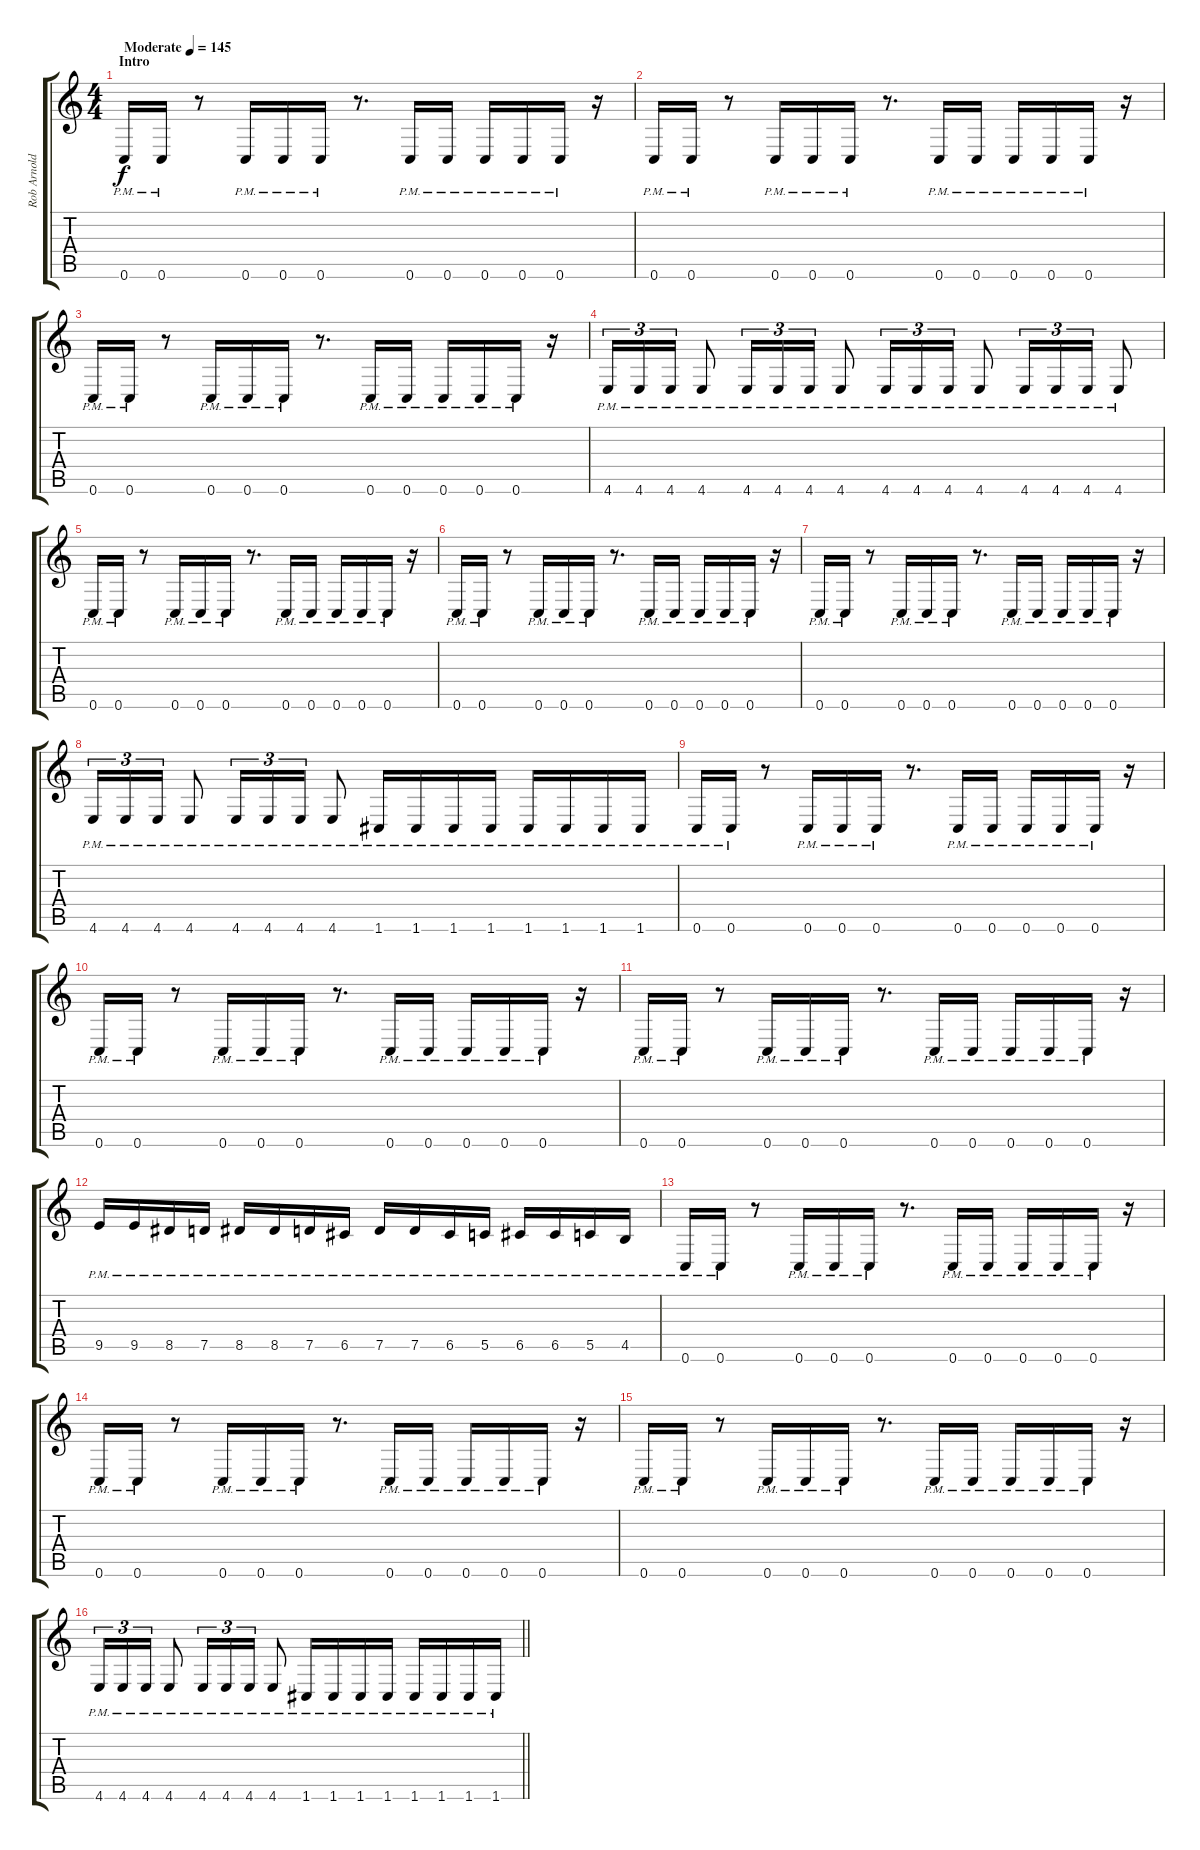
\track ("Rob Arnold" "Rob Arnold") {instrument overdrivenguitar}
\staff {score tabs}
\tuning (D4 A3 F3 C3 G2 C2) {hide}
\ts (4 4)
\section ("" "Intro")
\tempo (145 "Moderate")
\clef g2
\ks c
0.6{pm}.16{dy f instrument overdrivenguitar} 0.6{pm}.16 r.8 0.6{pm}.16 0.6{pm}.16 0.6{pm}.16 r.8{d} 0.6{pm}.16 0.6{pm}.16 0.6{pm}.16 0.6{pm}.16 0.6{pm}.16 r.16 |
0.6{pm}.16 0.6{pm}.16 r.8 0.6{pm}.16 0.6{pm}.16 0.6{pm}.16 r.8{d} 0.6{pm}.16 0.6{pm}.16 0.6{pm}.16 0.6{pm}.16 0.6{pm}.16 r.16 |
0.6{pm}.16 0.6{pm}.16 r.8 0.6{pm}.16 0.6{pm}.16 0.6{pm}.16 r.8{d} 0.6{pm}.16 0.6{pm}.16 0.6{pm}.16 0.6{pm}.16 0.6{pm}.16 r.16 |
4.6{pm}.16{tu (3 2)} 4.6{pm}.16{tu (3 2)} 4.6{pm}.16{tu (3 2)} 4.6{pm}.8 4.6{pm}.16{tu (3 2)} 4.6{pm}.16{tu (3 2)} 4.6{pm}.16{tu (3 2)} 4.6{pm}.8 4.6{pm}.16{tu (3 2)} 4.6{pm}.16{tu (3 2)} 4.6{pm}.16{tu (3 2)} 4.6{pm}.8 4.6{pm}.16{tu (3 2)} 4.6{pm}.16{tu (3 2)} 4.6{pm}.16{tu (3 2)} 4.6{pm}.8 |
0.6{pm}.16 0.6{pm}.16 r.8 0.6{pm}.16 0.6{pm}.16 0.6{pm}.16 r.8{d} 0.6{pm}.16 0.6{pm}.16 0.6{pm}.16 0.6{pm}.16 0.6{pm}.16 r.16 |
0.6{pm}.16 0.6{pm}.16 r.8 0.6{pm}.16 0.6{pm}.16 0.6{pm}.16 r.8{d} 0.6{pm}.16 0.6{pm}.16 0.6{pm}.16 0.6{pm}.16 0.6{pm}.16 r.16 |
0.6{pm}.16 0.6{pm}.16 r.8 0.6{pm}.16 0.6{pm}.16 0.6{pm}.16 r.8{d} 0.6{pm}.16 0.6{pm}.16 0.6{pm}.16 0.6{pm}.16 0.6{pm}.16 r.16 |
4.6{pm}.16{tu (3 2)} 4.6{pm}.16{tu (3 2)} 4.6{pm}.16{tu (3 2)} 4.6{pm}.8 4.6{pm}.16{tu (3 2)} 4.6{pm}.16{tu (3 2)} 4.6{pm}.16{tu (3 2)} 4.6{pm}.8 1.6{pm}.16 1.6{pm}.16 1.6{pm}.16 1.6{pm}.16 1.6{pm}.16 1.6{pm}.16 1.6{pm}.16 1.6{pm}.16 |
0.6{pm}.16 0.6{pm}.16 r.8 0.6{pm}.16 0.6{pm}.16 0.6{pm}.16 r.8{d} 0.6{pm}.16 0.6{pm}.16 0.6{pm}.16 0.6{pm}.16 0.6{pm}.16 r.16 |
0.6{pm}.16 0.6{pm}.16 r.8 0.6{pm}.16 0.6{pm}.16 0.6{pm}.16 r.8{d} 0.6{pm}.16 0.6{pm}.16 0.6{pm}.16 0.6{pm}.16 0.6{pm}.16 r.16 |
0.6{pm}.16 0.6{pm}.16 r.8 0.6{pm}.16 0.6{pm}.16 0.6{pm}.16 r.8{d} 0.6{pm}.16 0.6{pm}.16 0.6{pm}.16 0.6{pm}.16 0.6{pm}.16 r.16 |
9.5{pm}.16 9.5{pm}.16 8.5{pm}.16 7.5{pm}.16 8.5{pm}.16 8.5{pm}.16 7.5{pm}.16 6.5{pm}.16 7.5{pm}.16 7.5{pm}.16 6.5{pm}.16 5.5{pm}.16 6.5{pm}.16 6.5{pm}.16 5.5{pm}.16 4.5{pm}.16 |
0.6{pm}.16 0.6{pm}.16 r.8 0.6{pm}.16 0.6{pm}.16 0.6{pm}.16 r.8{d} 0.6{pm}.16 0.6{pm}.16 0.6{pm}.16 0.6{pm}.16 0.6{pm}.16 r.16 |
0.6{pm}.16 0.6{pm}.16 r.8 0.6{pm}.16 0.6{pm}.16 0.6{pm}.16 r.8{d} 0.6{pm}.16 0.6{pm}.16 0.6{pm}.16 0.6{pm}.16 0.6{pm}.16 r.16 |
0.6{pm}.16 0.6{pm}.16 r.8 0.6{pm}.16 0.6{pm}.16 0.6{pm}.16 r.8{d} 0.6{pm}.16 0.6{pm}.16 0.6{pm}.16 0.6{pm}.16 0.6{pm}.16 r.16 |
\barLineRight lightlight
4.6{pm}.16{tu (3 2)} 4.6{pm}.16{tu (3 2)} 4.6{pm}.16{tu (3 2)} 4.6{pm}.8 4.6{pm}.16{tu (3 2)} 4.6{pm}.16{tu (3 2)} 4.6{pm}.16{tu (3 2)} 4.6{pm}.8 1.6{pm}.16 1.6{pm}.16 1.6{pm}.16 1.6{pm}.16 1.6{pm}.16 1.6{pm}.16 1.6{pm}.16 1.6{pm}.16
